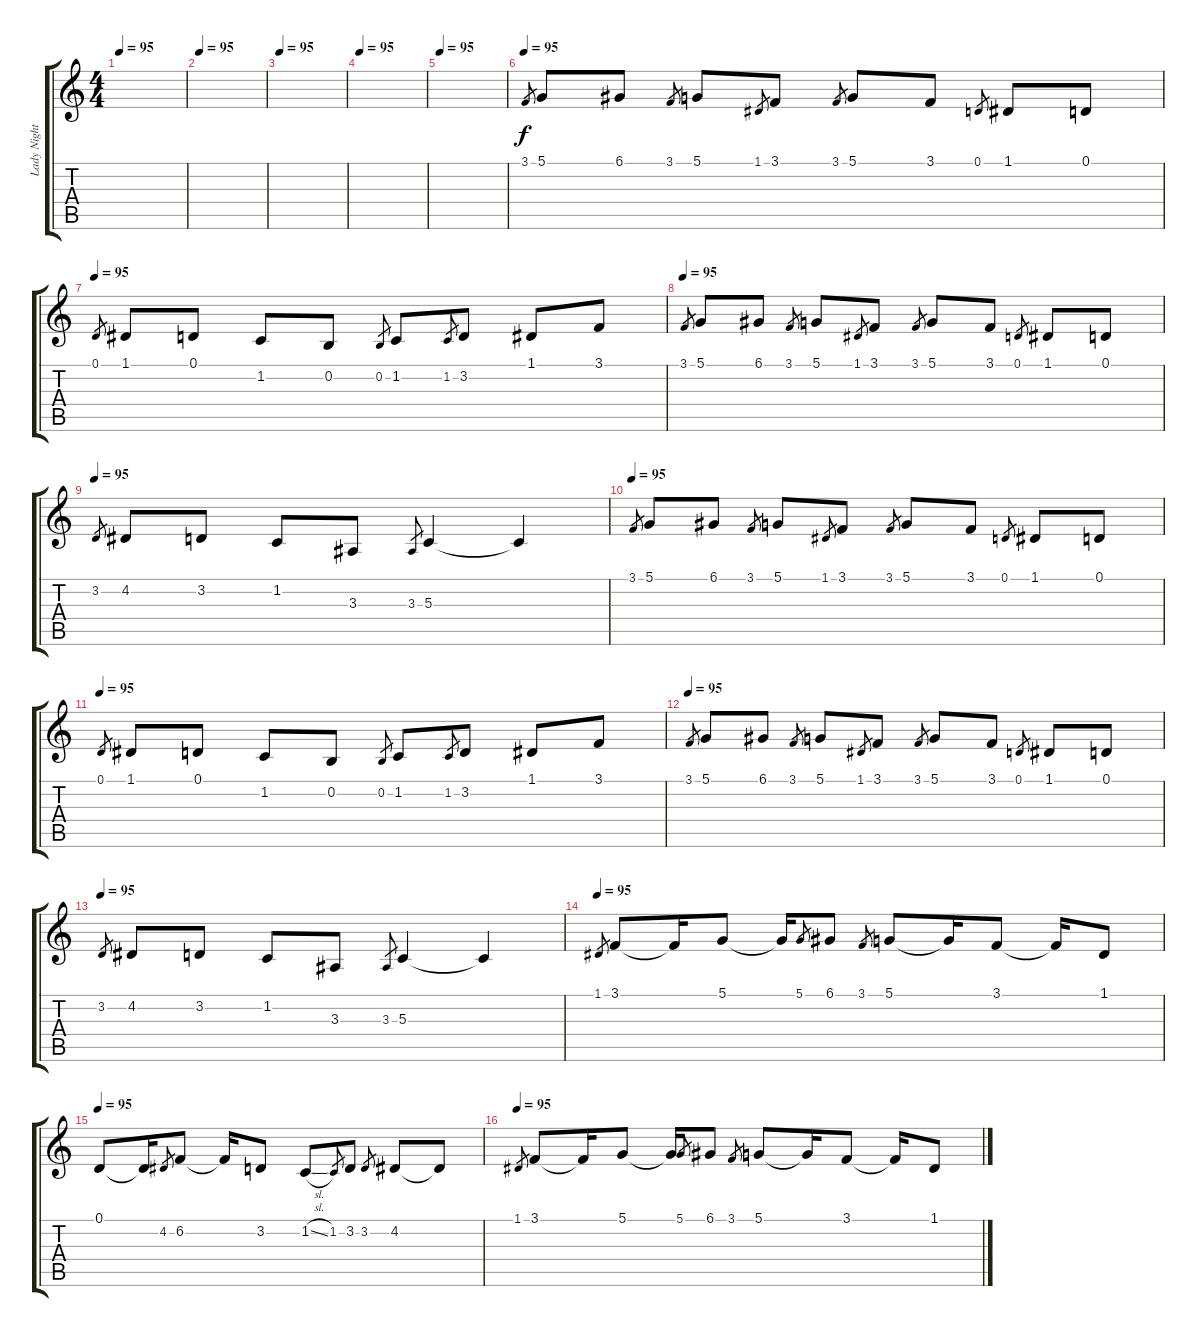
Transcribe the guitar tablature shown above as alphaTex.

\track ("Lady Night" "Lady Night") {instrument accordion}
\staff {score tabs}
\tuning (D4 B3 G3 C3 G2 D2) {hide}
\ts (4 4)
\tempo 95
\clef g2
\ks c
|
\tempo 95
|
\tempo 95
|
\tempo 95
|
\tempo 95
|
\tempo 95
3.1.8{gr} 5.1.8 6.1.8 3.1.8{gr} 5.1.8 1.1.8{gr} 3.1.8 3.1.8{gr} 5.1.8 3.1.8 0.1.8{gr} 1.1.8 0.1.8 |
\tempo 95
0.1.8{gr} 1.1.8 0.1.8 1.2.8 0.2.8 0.2.8{gr} 1.2.8 1.2.8{gr} 3.2.8 1.1.8 3.1.8 |
\tempo 95
3.1.8{gr} 5.1.8 6.1.8 3.1.8{gr} 5.1.8 1.1.8{gr} 3.1.8 3.1.8{gr} 5.1.8 3.1.8 0.1.8{gr} 1.1.8 0.1.8 |
\tempo 95
3.2.8{gr} 4.2.8 3.2.8 1.2.8 3.3.8 3.3.8{gr} 5.3.4 5.3{t}.4 |
\tempo 95
3.1.8{gr} 5.1.8 6.1.8 3.1.8{gr} 5.1.8 1.1.8{gr} 3.1.8 3.1.8{gr} 5.1.8 3.1.8 0.1.8{gr} 1.1.8 0.1.8 |
\tempo 95
0.1.8{gr} 1.1.8 0.1.8 1.2.8 0.2.8 0.2.8{gr} 1.2.8 1.2.8{gr} 3.2.8 1.1.8 3.1.8 |
\tempo 95
3.1.8{gr} 5.1.8 6.1.8 3.1.8{gr} 5.1.8 1.1.8{gr} 3.1.8 3.1.8{gr} 5.1.8 3.1.8 0.1.8{gr} 1.1.8 0.1.8 |
\tempo 95
3.2.8{gr} 4.2.8 3.2.8 1.2.8 3.3.8 3.3.8{gr} 5.3.4 5.3{t}.4 |
\tempo 95
1.1.8{gr} 3.1.8 3.1{t}.16 5.1.8 5.1{t}.16 5.1.8{gr} 6.1.8 3.1.8{gr} 5.1.8 5.1{t}.16 3.1.8 3.1{t}.16 1.1.8 |
\tempo 95
0.1.8 0.1{t}.16 4.2.8{gr} 6.2.8 6.2{t}.16 3.2.8 1.2{sl}.8 1.2.8{gr} 3.2.8 3.2.8{gr} 4.2.8 4.2{t}.8 |
\tempo 95
1.1.8{gr} 3.1.8 3.1{t}.16 5.1.8 5.1{t}.16 5.1.8{gr} 6.1.8 3.1.8{gr} 5.1.8 5.1{t}.16 3.1.8 3.1{t}.16 1.1.8
